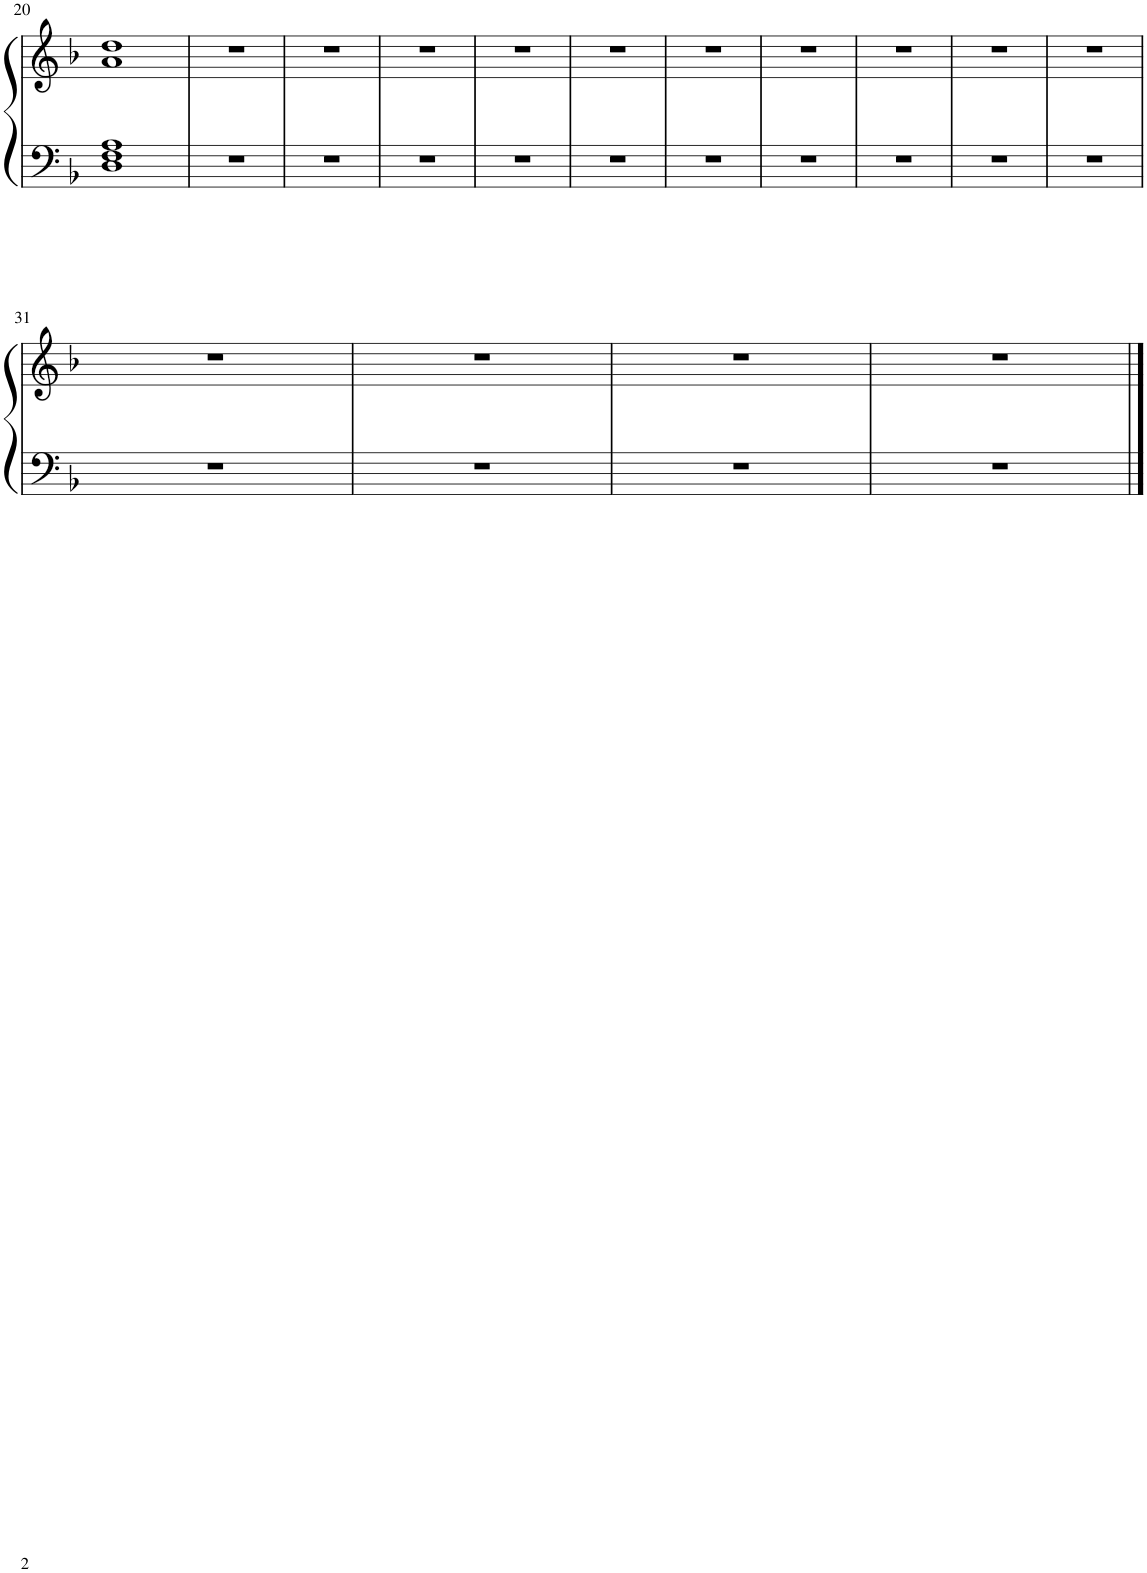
**kern	**kern
*part1	*part1
*staff2	*staff1
*I"Piano	*
*I'Pno.	*
!!LO:PB:g=z
*clefF4	*clefG2
*k[b-]	*k[b-]
*M4/4	*M4/4
=20	=20
1D 1F 1A	1a 1dd
=21	=21
1r	1r
=22	=22
1r	1r
=23	=23
1r	1r
=24	=24
1r	1r
=25	=25
1r	1r
=26	=26
1r	1r
=27	=27
1r	1r
=28	=28
1r	1r
=29	=29
1r	1r
=30	=30
1r	1r
!!LO:LB:g=z
=31	=31
1r	1r
=32	=32
1r	1r
=33	=33
1r	1r
=34	=34
1r	1r
==	==
*-	*-
